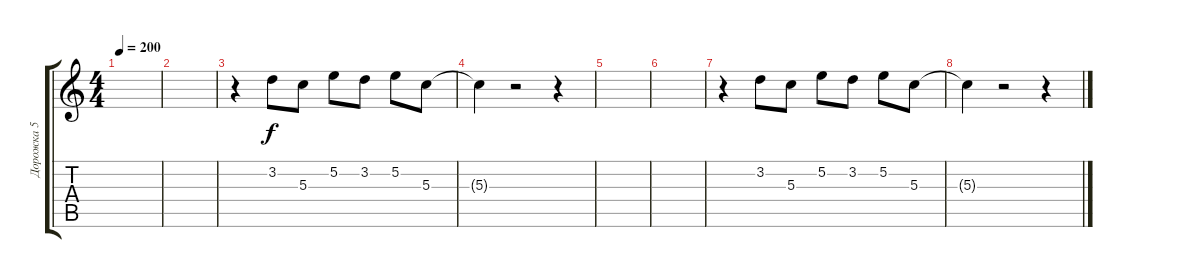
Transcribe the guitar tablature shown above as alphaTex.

\track ("Дорожка 5" "Дорожка 5") {instrument acousticguitarsteel}
\staff {score tabs}
\tuning (E4 B3 G3 D3 A2 E2) {hide}
\ts (4 4)
\tempo 200
\clef g2
\ks c
|
|
r.4 3.2.8 5.3.8 5.2.8 3.2.8 5.2.8 5.3.8 |
5.3{t}.4 r.2 r.4 |
|
|
r.4 3.2.8 5.3.8 5.2.8 3.2.8 5.2.8 5.3.8 |
5.3{t}.4 r.2 r.4
